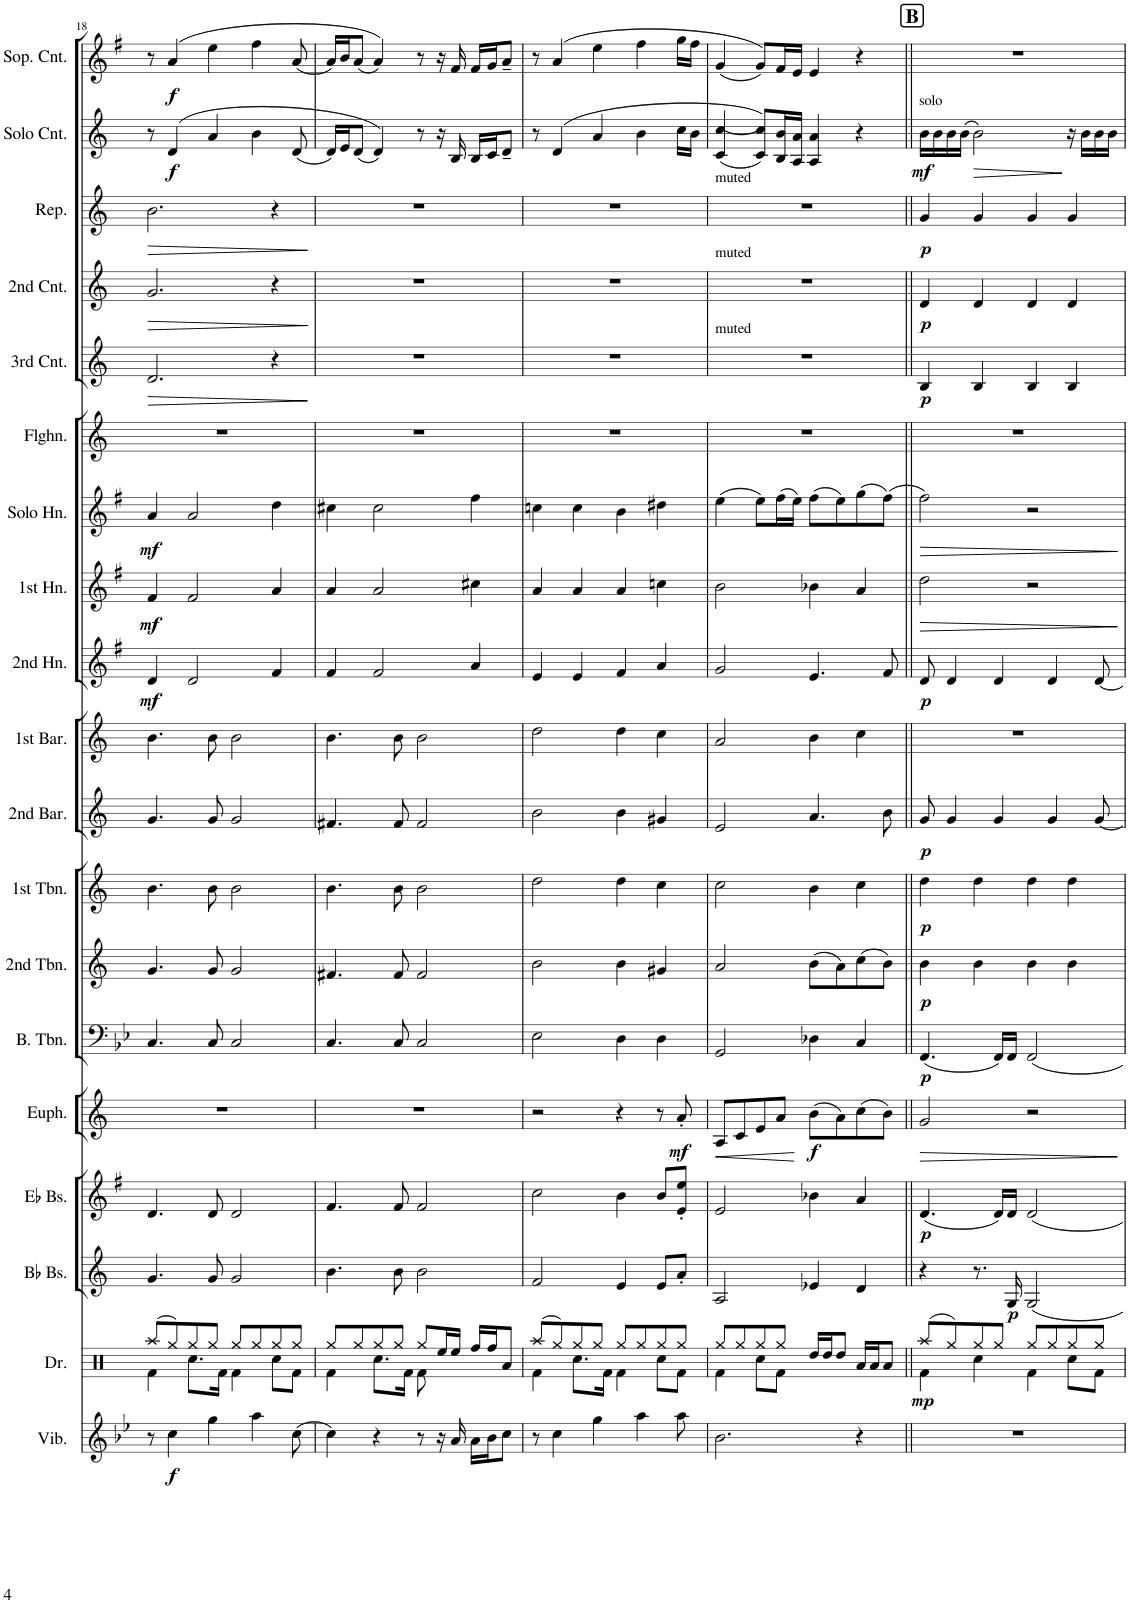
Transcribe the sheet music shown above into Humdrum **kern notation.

**kern	**dynam	**kern	**dynam	**kern	**dynam	**kern	**dynam	**kern	**dynam	**kern	**dynam	**kern	**dynam	**kern	**dynam	**kern	**dynam	**kern	**kern	**dynam	**kern	**dynam	**kern	**dynam	**kern	**kern	**dynam	**kern	**dynam	**kern	**dynam	**kern	**dynam	**kern	**dynam
*part19	*part19	*part18	*part18	*part17	*part17	*part16	*part16	*part15	*part15	*part14	*part14	*part13	*part13	*part12	*part12	*part11	*part11	*part10	*part9	*part9	*part8	*part8	*part7	*part7	*part6	*part5	*part5	*part4	*part4	*part3	*part3	*part2	*part2	*part1	*part1
*staff19	*staff19	*staff18	*staff18	*staff17	*staff17	*staff16	*staff16	*staff15	*staff15	*staff14	*staff14	*staff13	*staff13	*staff12	*staff12	*staff11	*staff11	*staff10	*staff9	*staff9	*staff8	*staff8	*staff7	*staff7	*staff6	*staff5	*staff5	*staff4	*staff4	*staff3	*staff3	*staff2	*staff2	*staff1	*staff1
*I"Percussion	*	*I"Drum Kit	*	*I"Bb Bass	*	*I"Eb Bass	*	*I"Euphonium	*	*I"Bass Trombone	*	*I"2nd Trombone	*	*I"1st Trombone	*	*I"2nd Baritone	*	*I"1st Baritone	*I"2nd Horn	*	*I"1st Horn	*	*I"Solo Horn	*	*I"Flugelhorn	*I"3rd Cornet	*	*I"2nd Cornet	*	*I"Repiano	*	*I"Solo Cornet	*	*I"Soprano Cornet	*
*I'Perc.	*	*I'Dr.	*	*I'Bb Bs.	*	*I'Eb Bs.	*	*I'Euph.	*	*I'B. Tbn.	*	*I'2nd Tbn.	*	*I'1st Tbn.	*	*I'2nd Bar.	*	*I'1st Bar.	*I'2nd Hn.	*	*I'1st Hn.	*	*I'Solo Hn.	*	*I'Flghn.	*I'3rd Cnt.	*	*I'2nd Cnt.	*	*I'Rep.	*	*I'Solo Cnt.	*	*I'Sop. Cnt.	*
!!LO:PB:g=z
*clefG2	*	*clefX	*	*clefG2	*	*clefG2	*	*clefG2	*	*clefF4	*	*clefG2	*	*clefG2	*	*clefG2	*	*clefG2	*clefG2	*	*clefG2	*	*clefG2	*	*clefG2	*clefG2	*	*clefG2	*	*clefG2	*	*clefG2	*	*clefG2	*
*	*	*	*	*Trd15c26	*	*Trd12c21	*	*Trd8c14	*	*	*	*Trd8c14	*	*Trd8c14	*	*Trd8c14	*	*Trd8c14	*Trd5c9	*	*Trd5c9	*	*Trd5c9	*	*Trd1c2	*Trd1c2	*	*Trd1c2	*	*Trd1c2	*	*Trd1c2	*	*Trd-2c-3	*
*k[b-e-]	*	*k[]	*	*k[]	*	*k[f#]	*	*k[]	*	*k[b-e-]	*	*k[]	*	*k[]	*	*k[]	*	*k[]	*k[f#]	*	*k[f#]	*	*k[f#]	*	*k[]	*k[]	*	*k[]	*	*k[]	*	*k[]	*	*k[f#]	*
*M4/4	*	*M4/4	*	*M4/4	*	*M4/4	*	*M4/4	*	*M4/4	*	*M4/4	*	*M4/4	*	*M4/4	*	*M4/4	*M4/4	*	*M4/4	*	*M4/4	*	*M4/4	*M4/4	*	*M4/4	*	*M4/4	*	*M4/4	*	*M4/4	*
*met(c)	*	*met(c)	*	*met(c)	*	*met(c)	*	*met(c)	*	*met(c)	*	*met(c)	*	*met(c)	*	*met(c)	*	*met(c)	*met(c)	*	*met(c)	*	*met(c)	*	*met(c)	*met(c)	*	*met(c)	*	*met(c)	*	*met(c)	*	*met(c)	*
=18	=18	=18	=18	=18	=18	=18	=18	=18	=18	=18	=18	=18	=18	=18	=18	=18	=18	=18	=18	=18	=18	=18	=18	=18	=18	=18	=18	=18	=18	=18	=18	=18	=18	=18	=18
*	*	*^	*	*	*	*	*	*	*	*	*	*	*	*	*	*	*	*	*	*	*	*	*	*	*	*	*	*	*	*	*	*	*	*	*
!	!	!	!	!	!	!	!	!	!	!	!	!	!	!	!	!	!	!	!	!	!LO:DY:b	!	!LO:DY:b	!	!LO:DY:b	!	!	!LO:HP:b	!	!LO:HP:b	!	!LO:HP:b	!	!	!	!
8r	.	(8Raa/L	4Rf\	.	4.g/	.	4.d/	.	1r	.	4.C/	.	4.g/	.	4.b\	.	4.g/	.	4.b\	4d/	mf	4f#/	mf	4a/	mf	1r	2.d/	>	2.g/	>	2.b\	>	8r	.	8r	.
!	!LO:DY:b	!	!	!	!	!	!	!	!	!	!	!	!	!	!	!	!	!	!	!	!	!	!	!	!	!	!	!	!	!	!	!	!	!LO:DY:b	!	!LO:DY:b
4cc\	f	8Rgg/)	.	.	.	.	.	.	.	.	.	.	.	.	.	.	.	.	.	.	.	.	.	.	.	.	.	.	.	.	.	.	(4d/	f	(4a/	f
.	.	8Rgg/	8.Rcc\L	.	.	.	.	.	.	.	.	.	.	.	.	.	.	.	.	2d/	.	2f#/	.	2a/	.	.	.	.	.	.	.	.	.	.	.	.
4gg\	.	8Rgg/J	.	.	8g/	.	8d/	.	.	.	8C/	.	8g/	.	8b\	.	8g/	.	8b\	.	.	.	.	.	.	.	.	.	.	.	.	.	4a/	.	4ee\	.
.	.	.	16Rf\Jk	.	.	.	.	.	.	.	.	.	.	.	.	.	.	.	.	.	.	.	.	.	.	.	.	.	.	.	.	.	.	.	.	.
.	.	8Rgg/L	4Rf\	.	2g/	.	2d/	.	.	.	2C/	.	2g/	.	2b\	.	2g/	.	2b\	.	.	.	.	.	.	.	.	.	.	.	.	.	.	.	.	.
4aa\	.	8Rgg/	.	.	.	.	.	.	.	.	.	.	.	.	.	.	.	.	.	.	.	.	.	.	.	.	.	.	.	.	.	.	4b\	.	4ff#\	.
.	.	8Rgg/	8Rcc\L	.	.	.	.	.	.	.	.	.	.	.	.	.	.	.	.	4f#/	.	4a/	.	4dd\	.	.	4r	.	4r	.	4r	.	.	.	.	.
(8cc\	.	8Rgg/J	8Rf\J	.	.	.	.	.	.	.	.	.	.	.	.	.	.	.	.	.	.	.	.	.	.	.	.	.	.	.	.	.	(8d/	.	(8a/	.
*	*	*v	*v	*	*	*	*	*	*	*	*	*	*	*	*	*	*	*	*	*	*	*	*	*	*	*	*	*	*	*	*	*	*	*	*	*
.	.	.	.	.	.	.	.	.	.	.	.	.	.	.	.	.	.	.	.	.	.	.	.	.	.	.	]	.	]	.	]	.	.	.	.
=19	=19	=19	=19	=19	=19	=19	=19	=19	=19	=19	=19	=19	=19	=19	=19	=19	=19	=19	=19	=19	=19	=19	=19	=19	=19	=19	=19	=19	=19	=19	=19	=19	=19	=19	=19
*	*	*^	*	*	*	*	*	*	*	*	*	*	*	*	*	*	*	*	*	*	*	*	*	*	*	*	*	*	*	*	*	*	*	*	*
4cc\)	.	8Rgg/L	4Rf\	.	4.b\	.	4.f#/	.	1r	.	4.C/	.	4.f#X/	.	4.b\	.	4.f#X/	.	4.b\	4f#/	.	4a/	.	4cc#X\	.	1r	1r	.	1r	.	1r	.	16d/LL)	.	16a/LL)	.
.	.	.	.	.	.	.	.	.	.	.	.	.	.	.	.	.	.	.	.	.	.	.	.	.	.	.	.	.	.	.	.	.	16e/J	.	16b/J	.
.	.	8Rgg/	.	.	.	.	.	.	.	.	.	.	.	.	.	.	.	.	.	.	.	.	.	.	.	.	.	.	.	.	.	.	(8d/J	.	(8a/J	.
4r	.	8Rgg/	8.Rcc\L	.	.	.	.	.	.	.	.	.	.	.	.	.	.	.	.	2f#/	.	2a/	.	2cc#\	.	.	.	.	.	.	.	.	4d/))	.	4a/))	.
.	.	8Rgg/J	.	.	8b\	.	8f#/	.	.	.	8C/	.	8f#/	.	8b\	.	8f#/	.	8b\	.	.	.	.	.	.	.	.	.	.	.	.	.	.	.	.	.
.	.	.	16Rf\Jk	.	.	.	.	.	.	.	.	.	.	.	.	.	.	.	.	.	.	.	.	.	.	.	.	.	.	.	.	.	.	.	.	.
8r	.	8Rgg/L	8Rf\	.	2b\	.	2f#/	.	.	.	2C/	.	2f#/	.	2b\	.	2f#/	.	2b\	.	.	.	.	.	.	.	.	.	.	.	.	.	8r	.	8r	.
16r	.	16Ree/L	4.ryy	.	.	.	.	.	.	.	.	.	.	.	.	.	.	.	.	.	.	.	.	.	.	.	.	.	.	.	.	.	16r	.	16r	.
16a/	.	16Ree/JJ	.	.	.	.	.	.	.	.	.	.	.	.	.	.	.	.	.	.	.	.	.	.	.	.	.	.	.	.	.	.	16B/	.	16f#/	.
16a\LL	.	16Rff/LL	.	.	.	.	.	.	.	.	.	.	.	.	.	.	.	.	.	4a/	.	4cc#X\	.	4ff#\	.	.	.	.	.	.	.	.	16B/LL	.	16f#/LL	.
16b-\J	.	16Rff/J	.	.	.	.	.	.	.	.	.	.	.	.	.	.	.	.	.	.	.	.	.	.	.	.	.	.	.	.	.	.	16c/J	.	16g/J	.
8cc\J	.	8Ra/J	.	.	.	.	.	.	.	.	.	.	.	.	.	.	.	.	.	.	.	.	.	.	.	.	.	.	.	.	.	.	8d~/J	.	8a~/J	.
=20	=20	=20	=20	=20	=20	=20	=20	=20	=20	=20	=20	=20	=20	=20	=20	=20	=20	=20	=20	=20	=20	=20	=20	=20	=20	=20	=20	=20	=20	=20	=20	=20	=20	=20	=20	=20
8r	.	(8Raa/L	4Rf\	.	2f/	.	2cc\	.	2r	.	2E-\	.	2b\	.	2dd\	.	2b\	.	2dd\	4e/	.	4a/	.	4ccn\	.	1r	1r	.	1r	.	1r	.	8r	.	8r	.
4cc\	.	8Rgg/)	.	.	.	.	.	.	.	.	.	.	.	.	.	.	.	.	.	.	.	.	.	.	.	.	.	.	.	.	.	.	(4d/	.	(4a/	.
.	.	8Rgg/	8.Rcc\L	.	.	.	.	.	.	.	.	.	.	.	.	.	.	.	.	4e/	.	4a/	.	4cc\	.	.	.	.	.	.	.	.	.	.	.	.
4gg\	.	8Rgg/J	.	.	.	.	.	.	.	.	.	.	.	.	.	.	.	.	.	.	.	.	.	.	.	.	.	.	.	.	.	.	4a/	.	4ee\	.
.	.	.	16Rf\Jk	.	.	.	.	.	.	.	.	.	.	.	.	.	.	.	.	.	.	.	.	.	.	.	.	.	.	.	.	.	.	.	.	.
.	.	8Rgg/L	4Rf\	.	4e/	.	4b\	.	4r	.	4D\	.	4b\	.	4dd\	.	4b\	.	4dd\	4f#/	.	4a/	.	4b\	.	.	.	.	.	.	.	.	.	.	.	.
4aa\	.	8Rgg/	.	.	.	.	.	.	.	.	.	.	.	.	.	.	.	.	.	.	.	.	.	.	.	.	.	.	.	.	.	.	4b\	.	4ff#\	.
.	.	8Rgg/	8Rcc\L	.	8e/L	.	8b/L	.	8r	.	4D\	.	4g#X/	.	4cc\	.	4g#X/	.	4cc\	4a/	.	4ccn\	.	4dd#X\	.	.	.	.	.	.	.	.	.	.	.	.
!	!	!	!	!	!	!	!	!	!	!LO:DY:b	!	!	!	!	!	!	!	!	!	!	!	!	!	!	!	!	!	!	!	!	!	!	!	!	!	!
8aa\	.	8Rgg/J	8Rf\J	.	8a'/J	.	8e/' 8ee/'J	.	8a'/	mf	.	.	.	.	.	.	.	.	.	.	.	.	.	.	.	.	.	.	.	.	.	.	16cc\LL	.	16gg\LL	.
.	.	.	.	.	.	.	.	.	.	.	.	.	.	.	.	.	.	.	.	.	.	.	.	.	.	.	.	.	.	.	.	.	16b\JJ	.	16ff#\JJ	.
=21	=21	=21	=21	=21	=21	=21	=21	=21	=21	=21	=21	=21	=21	=21	=21	=21	=21	=21	=21	=21	=21	=21	=21	=21	=21	=21	=21	=21	=21	=21	=21	=21	=21	=21	=21	=21
!	!	!	!	!	!	!	!	!	!	!	!	!	!	!	!	!	!	!	!	!	!	!	!	!	!	!	!	!	!	!	!LO:TX:a:t=muted	!	!	!	!	!
!	!	!	!	!	!	!	!	!	!	!	!	!	!	!	!	!	!	!	!	!	!	!	!	!	!	!	!	!	!LO:TX:a:t=muted	!	!	!	!	!	!	!
!	!	!	!	!	!	!	!	!	!	!	!	!	!	!	!	!	!	!	!	!	!	!	!	!	!	!	!LO:TX:a:t=muted	!	!	!	!	!	!	!	!	!
!	!	!	!	!	!	!	!	!	!	!LO:HP:b	!	!	!	!	!	!	!	!	!	!	!	!	!	!	!	!	!	!	!	!	!	!	!	!	!	!
2.b-\	.	8Rgg/L	4Rf\	.	2A/	.	2e/	.	8A/L	<	2GG/	.	2a/	.	2cc\	.	2e/	.	2a/	2g/	.	2b\	.	(4ee\	.	1r	1r	.	1r	.	1r	.	((4c/ 4cc/	.	(4g/	.
.	.	8Rgg/	.	.	.	.	.	.	8c/	.	.	.	.	.	.	.	.	.	.	.	.	.	.	.	.	.	.	.	.	.	.	.	.	.	.	.
.	.	8Rgg/	8Rcc\L	.	.	.	.	.	8e/	.	.	.	.	.	.	.	.	.	.	.	.	.	.	8ee\L)	.	.	.	.	.	.	.	.	8c/ 8cc/L)))	.	8g/L))	.
.	.	8Rgg/J	8Rf\J	.	.	.	.	.	8a/J	.	.	.	.	.	.	.	.	.	.	.	.	.	.	(16ff#\L	.	.	.	.	.	.	.	.	16B/ 16b/L	.	16f#/L	.
.	.	.	.	.	.	.	.	.	.	.	.	.	.	.	.	.	.	.	.	.	.	.	.	16ee\JJ)	.	.	.	.	.	.	.	.	16A/ 16a/JJ	.	16e/JJ	.
!	!	!	!	!	!	!	!	!	!	!LO:DY:b	!	!	!	!	!	!	!	!	!	!	!	!	!	!	!	!	!	!	!	!	!	!	!	!	!	!
.	.	16Rdd/LL	2ryy	.	4e-X/	.	4b-X\	.	(8b\L	f	4D-X\	.	(8b\L	.	4b\	.	4.a/	.	4b\	4.e/	.	4b-X\	.	(8ff#\L	.	.	.	.	.	.	.	.	4A/ 4a/	.	4e/	.
.	.	16Rdd/J	.	.	.	.	.	.	.	.	.	.	.	.	.	.	.	.	.	.	.	.	.	.	.	.	.	.	.	.	.	.	.	.	.	.
.	.	8Rdd/J	.	.	.	.	.	.	8a\)	.	.	.	8a\)	.	.	.	.	.	.	.	.	.	.	8ee\)	.	.	.	.	.	.	.	.	.	.	.	.
4r	.	16Ra/LL	.	.	4d/	.	4a/	.	(8cc\	.	4C/	.	(8cc\	.	4cc\	.	.	.	4cc\	.	.	4a/	.	(8gg\	.	.	.	.	.	.	.	.	4r	.	4r	.
.	.	16Ra/J	.	.	.	.	.	.	.	.	.	.	.	.	.	.	.	.	.	.	.	.	.	.	.	.	.	.	.	.	.	.	.	.	.	.
.	.	8Ra/J	.	.	.	.	.	.	8b\J)	.	.	.	8b\J)	.	.	.	8b\	.	.	8f#/	.	.	.	(8ff#\J)	.	.	.	.	.	.	.	.	.	.	.	.
*	*	*v	*v	*	*	*	*	*	*	*	*	*	*	*	*	*	*	*	*	*	*	*	*	*	*	*	*	*	*	*	*	*	*	*	*	*
.	.	.	.	.	.	.	.	.	[	.	.	.	.	.	.	.	.	.	.	.	.	.	.	.	.	.	.	.	.	.	.	.	.	.	.
!!LO:REH:place=s1:a:B:cj:fs=14:t=B
=22||	=22||	=22||	=22||	=22||	=22||	=22||	=22||	=22||	=22||	=22||	=22||	=22||	=22||	=22||	=22||	=22||	=22||	=22||	=22||	=22||	=22||	=22||	=22||	=22||	=22||	=22||	=22||	=22||	=22||	=22||	=22||	=22||	=22||	=22||	=22||
*	*	*^	*	*	*	*	*	*	*	*	*	*	*	*	*	*	*	*	*	*	*	*	*	*	*	*	*	*	*	*	*	*	*	*	*
!	!	!	!	!	!	!	!	!	!	!	!	!	!	!	!	!	!	!	!	!	!	!	!	!	!	!	!	!	!	!	!	!	!LO:TX:a:t=solo	!	!	!
!	!	!	!	!LO:DY:b	!	!	!	!LO:DY:b	!	!LO:HP:b	!	!LO:DY:b	!	!LO:DY:b	!	!LO:DY:b	!	!LO:DY:b	!	!	!LO:DY:b	!	!LO:HP:b	!	!LO:HP:b	!	!	!LO:DY:b	!	!LO:DY:b	!	!LO:DY:b	!	!LO:DY:b	!	!
1r	.	(8Raa/L	4Rf\	mp	4r	.	(4.d/	p	2g/	>	(4.FF/	p	4b\	p	4dd\	p	8g/	p	1r	8d/	p	2dd\	>	2ff#\)	>	1r	4B/	p	4d/	p	4g/	p	16b\LL	mf	1r	.
.	.	.	.	.	.	.	.	.	.	.	.	.	.	.	.	.	.	.	.	.	.	.	.	.	.	.	.	.	.	.	.	.	16b\	.	.	.
.	.	8Rgg/)	.	.	.	.	.	.	.	.	.	.	.	.	.	.	4g/	.	.	4d/	.	.	.	.	.	.	.	.	.	.	.	.	16b\	.	.	.
.	.	.	.	.	.	.	.	.	.	.	.	.	.	.	.	.	.	.	.	.	.	.	.	.	.	.	.	.	.	.	.	.	(16b\JJ	.	.	.
!	!	!	!	!	!	!	!	!	!	!	!	!	!	!	!	!	!	!	!	!	!	!	!	!	!	!	!	!	!	!	!	!	!	!LO:HP:b	!	!
.	.	8Rgg/	4Rcc\	.	8.r	.	.	.	.	.	.	.	4b\	.	4dd\	.	.	.	.	.	.	.	.	.	.	.	4B/	.	4d/	.	4g/	.	2b\)	>	.	.
.	.	8Rgg/J	.	.	.	.	16d/LL)	.	.	.	16FF/LL)	.	.	.	.	.	4g/	.	.	4d/	.	.	.	.	.	.	.	.	.	.	.	.	.	.	.	.
!	!	!	!	!	!	!LO:DY:b	!	!	!	!	!	!	!	!	!	!	!	!	!	!	!	!	!	!	!	!	!	!	!	!	!	!	!	!	!	!
.	.	.	.	.	16G/	p	16d/JJ	.	.	.	16FF/JJ	.	.	.	.	.	.	.	.	.	.	.	.	.	.	.	.	.	.	.	.	.	.	.	.	.
.	.	8Rgg/L	4Rf\	.	2G/	.	2d/	.	2r	.	2FF/	.	4b\	.	4dd\	.	.	.	.	.	.	2r	.	2r	.	.	4B/	.	4d/	.	4g/	.	.	.	.	.
.	.	8Rgg/	.	.	.	.	.	.	.	.	.	.	.	.	.	.	4g/	.	.	4d/	.	.	.	.	.	.	.	.	.	.	.	.	.	.	.	.
.	.	8Rgg/	8Rcc\L	.	.	.	.	.	.	.	.	.	4b\	.	4dd\	.	.	.	.	.	.	.	.	.	.	.	4B/	.	4d/	.	4g/	.	16r	.	.	.
.	.	.	.	.	.	.	.	.	.	.	.	.	.	.	.	.	.	.	.	.	.	.	.	.	.	.	.	.	.	.	.	.	16b\LL	.	.	.
.	.	8Rgg/J	8Rf\J	.	.	.	.	.	.	.	.	.	.	.	.	.	[8g/	.	.	[8d/	.	.	.	.	.	.	.	.	.	.	.	.	16b\	.	.	.
.	.	.	.	.	.	.	.	.	.	.	.	.	.	.	.	.	.	.	.	.	.	.	.	.	.	.	.	.	.	.	.	.	16b\JJ	.	.	.
*	*	*v	*v	*	*	*	*	*	*	*	*	*	*	*	*	*	*	*	*	*	*	*	*	*	*	*	*	*	*	*	*	*	*	*	*	*
.	.	.	.	.	.	.	.	.	]	.	.	.	.	.	.	.	.	.	.	.	.	]	.	]	.	.	.	.	.	.	.	.	]	.	.
=	=	=	=	=	=	=	=	=	=	=	=	=	=	=	=	=	=	=	=	=	=	=	=	=	=	=	=	=	=	=	=	=	=	=	=
*-	*-	*-	*-	*-	*-	*-	*-	*-	*-	*-	*-	*-	*-	*-	*-	*-	*-	*-	*-	*-	*-	*-	*-	*-	*-	*-	*-	*-	*-	*-	*-	*-	*-	*-	*-
